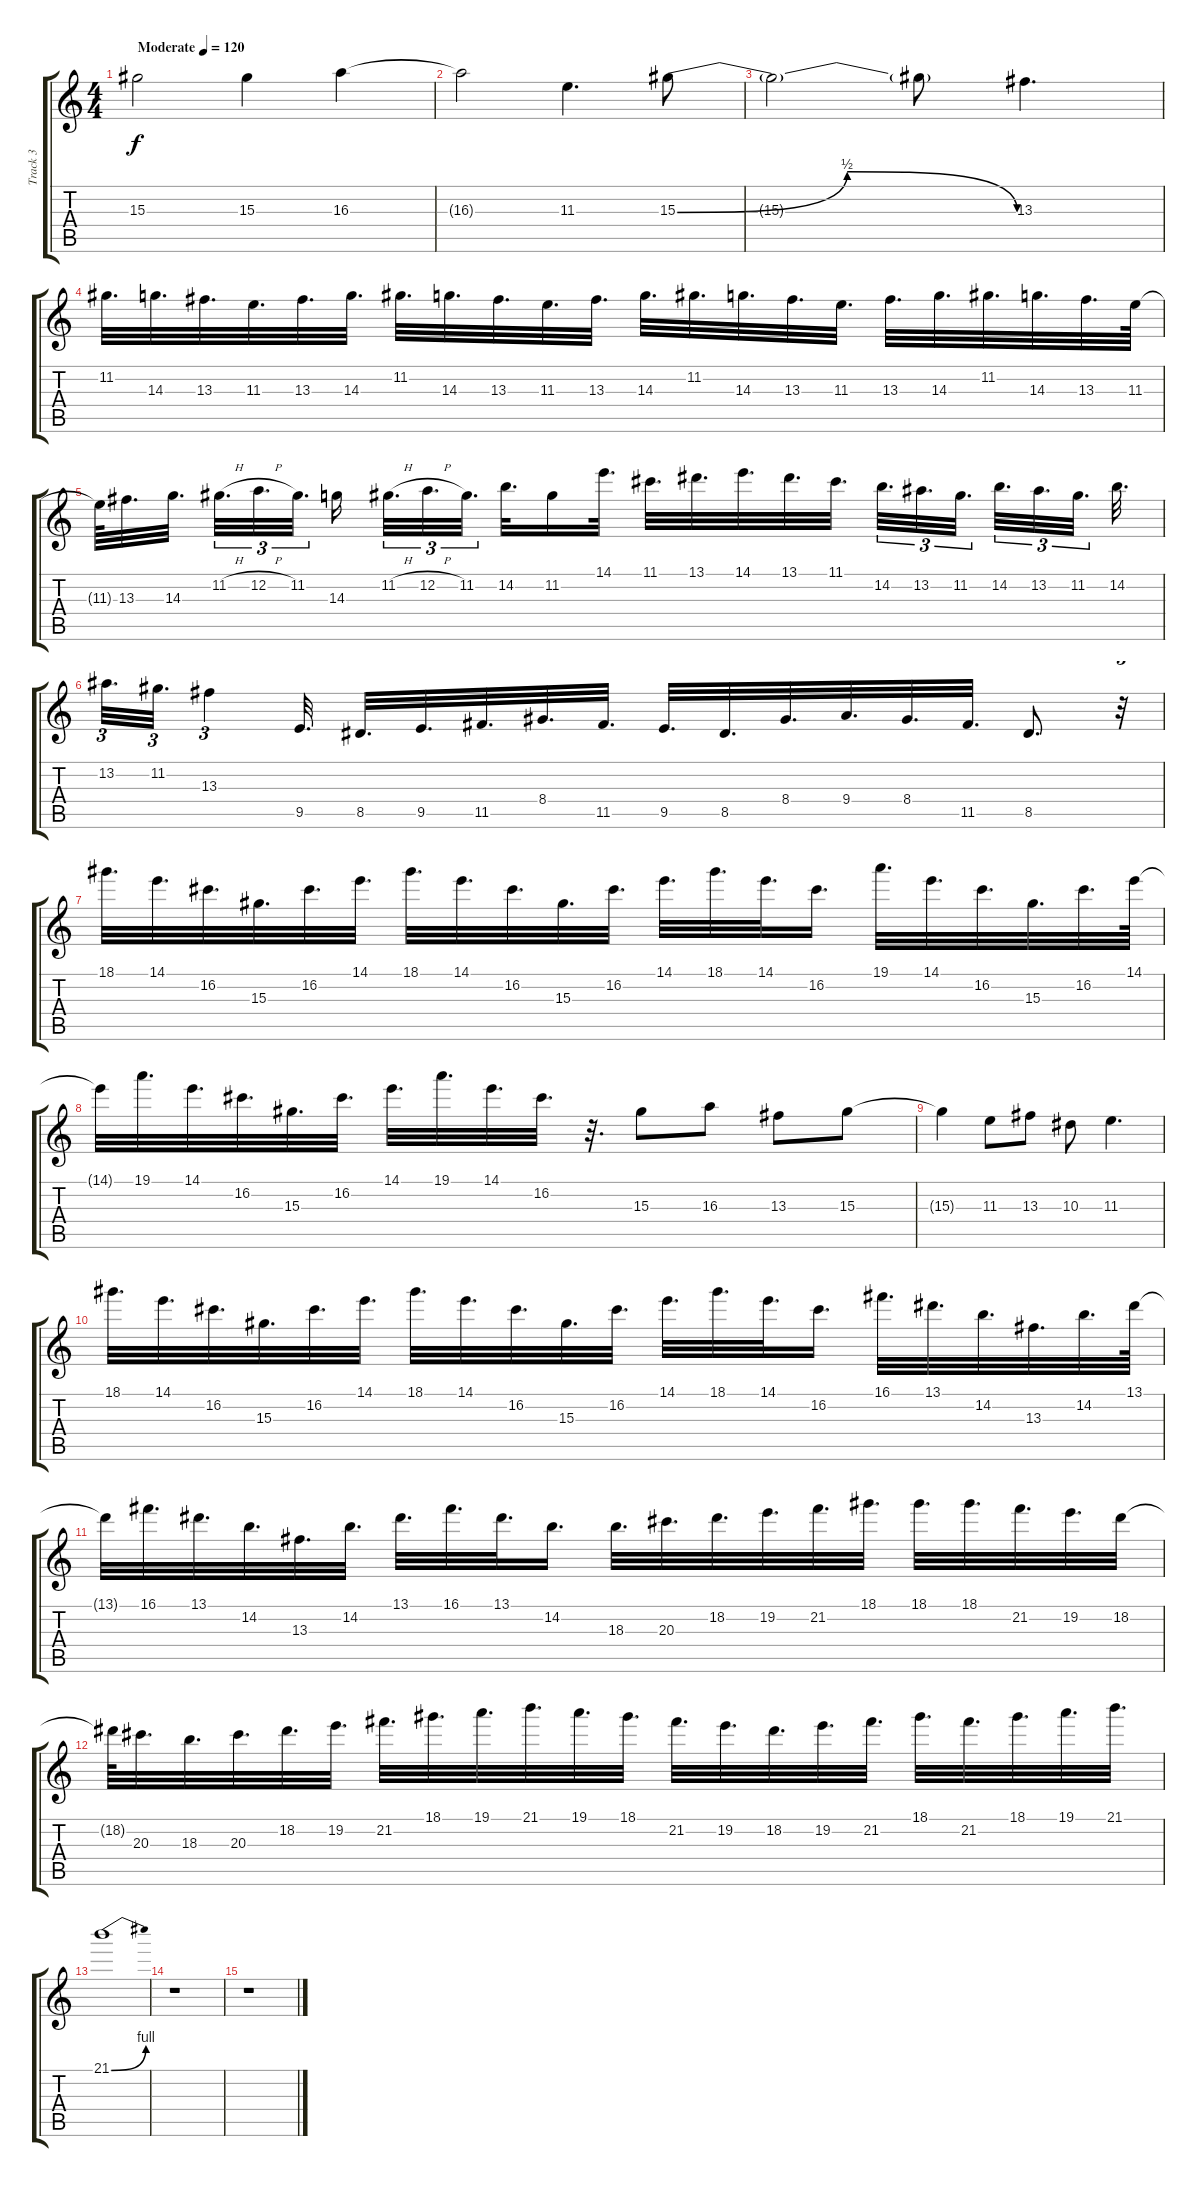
\track ("Track 3" "Track 3") {instrument distortionguitar}
\staff {score tabs}
\tuning (D4 A3 F3 C3 G2 C2) {hide}
\ts (4 4)
\tempo (120 "Moderate")
\clef g2
\ks c
15.3.2{dy f instrument distortionguitar} 15.3.4 16.3.4 |
16.3{t}.2 11.3.4{d} 15.3{be (bendrelease 0 0 15 2 45 2 60 0)}.8 |
15.3{t}.2 15.3{t}.8 13.3.4{d} |
11.2.32{d} 14.3.32{d} 13.3.32{d} 11.3.32{d} 13.3.32{d} 14.3.32{d} 11.2.32{d} 14.3.32{d} 13.3.32{d} 11.3.32{d} 13.3.32{d} 14.3.32{d} 11.2.32{d} 14.3.32{d} 13.3.32{d} 11.3.32{d} 13.3.32{d} 14.3.32{d} 11.2.32{d} 14.3.32{d} 13.3.32{d} 11.3.64 |
11.3{t}.64 13.3.32{d} 14.3.32{d} 11.2{h}.32{d tu (3 2)} 12.2{h}.32{d tu (3 2)} 11.2.32{d tu (3 2)} 14.3.16 11.2{h}.32{d tu (3 2)} 12.2{h}.32{d tu (3 2)} 11.2.32{d tu (3 2)} 14.2.32{d} 11.2.16 14.1.32{d} 11.1.32{d} 13.1.32{d} 14.1.32{d} 13.1.32{d} 11.1.32{d} 14.2.32{d tu (3 2)} 13.2.32{d tu (3 2)} 11.2.32{d tu (3 2)} 14.2.32{d tu (3 2)} 13.2.32{d tu (3 2)} 11.2.32{d tu (3 2)} 14.2.32{d} |
13.2.32{d tu (3 2)} 11.2.32{d tu (3 2)} 13.3.4{tu (3 2)} 9.5.32{d} 8.5.32{d} 9.5.32{d} 11.5.32{d} 8.4.32{d} 11.5.32{d} 9.5.32{d} 8.5.32{d} 8.4.32{d} 9.4.32{d} 8.4.32{d} 11.5.32{d} 8.5.8{d} r.32{tu (3 2)} |
18.1.32{d} 14.1.32{d} 16.2.32{d} 15.3.32{d} 16.2.32{d} 14.1.32{d} 18.1.32{d} 14.1.32{d} 16.2.32{d} 15.3.32{d} 16.2.32{d} 14.1.32{d} 18.1.32{d} 14.1.32{d} 16.2.16{d} 19.1.32{d} 14.1.32{d} 16.2.32{d} 15.3.32{d} 16.2.32{d} 14.1.64 |
14.1{t}.32 19.1.32{d} 14.1.32{d} 16.2.32{d} 15.3.32{d} 16.2.32{d} 14.1.32{d} 19.1.32{d} 14.1.32{d} 16.2.32{d} r.32{d} 15.3.8 16.3.8 13.3.8 15.3.8 |
15.3{t}.4 11.3.8 13.3.8 10.3.8 11.3.4{d} |
18.1.32{d} 14.1.32{d} 16.2.32{d} 15.3.32{d} 16.2.32{d} 14.1.32{d} 18.1.32{d} 14.1.32{d} 16.2.32{d} 15.3.32{d} 16.2.32{d} 14.1.32{d} 18.1.32{d} 14.1.32{d} 16.2.16{d} 16.1.32{d} 13.1.32{d} 14.2.32{d} 13.3.32{d} 14.2.32{d} 13.1.64 |
13.1{t}.32 16.1.32{d} 13.1.32{d} 14.2.32{d} 13.3.32{d} 14.2.32{d} 13.1.32{d} 16.1.32{d} 13.1.32{d} 14.2.16{d} 18.3.32{d} 20.3.32{d} 18.2.32{d} 19.2.32{d} 21.2.32{d} 18.1.32{d} 18.1.32{d} 18.1.32{d} 21.2.32{d} 19.2.32{d} 18.2.32 |
18.2{t}.64 20.3.32{d} 18.3.32{d} 20.3.32{d} 18.2.32{d} 19.2.32{d} 21.2.32{d} 18.1.32{d} 19.1.32{d} 21.1.32{d} 19.1.32{d} 18.1.32{d} 21.2.32{d} 19.2.32{d} 18.2.32{d} 19.2.32{d} 21.2.32{d} 18.1.32{d} 21.2.32{d} 18.1.32{d} 19.1.32{d} 21.1.32{d} |
21.1{be (bend 0 0 60 4)}.1 |
r.1 |
r.1
